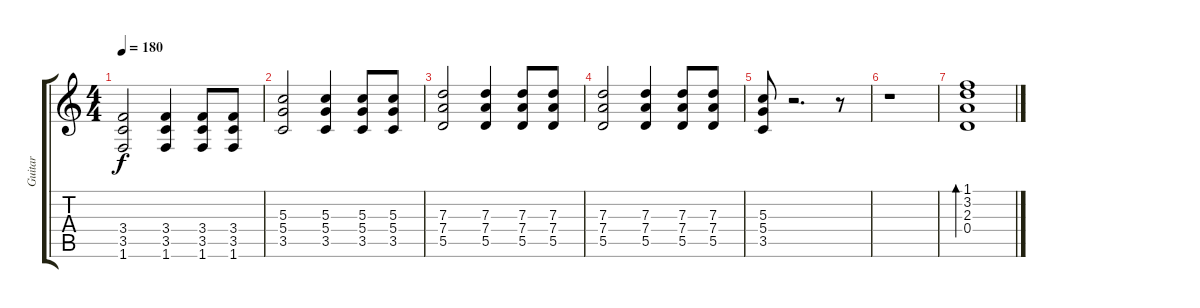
\track ("Guitar" "Guitar") {instrument electricguitarclean}
\staff {score tabs}
\tuning (E4 B3 G3 D3 A2 E2) {hide}
\ts (4 4)
\tempo 180
\clef g2
\ks c
(3.4 3.5 1.6).2{dy f} (3.4 3.5 1.6).4 (3.4 3.5 1.6).8 (3.4 3.5 1.6).8 |
(5.3 5.4 3.5).2 (5.3 5.4 3.5).4 (5.3 5.4 3.5).8 (5.3 5.4 3.5).8 |
(7.3 7.4 5.5).2 (7.3 7.4 5.5).4 (7.3 7.4 5.5).8 (7.3 7.4 5.5).8 |
(7.3 7.4 5.5).2 (7.3 7.4 5.5).4 (7.3 7.4 5.5).8 (7.3 7.4 5.5).8 |
(5.3 5.4 3.5).8 r.2{d} r.8 |
r.1 |
(1.1 3.2 2.3 0.4).1{bd 480 instrument electricguitarclean}
